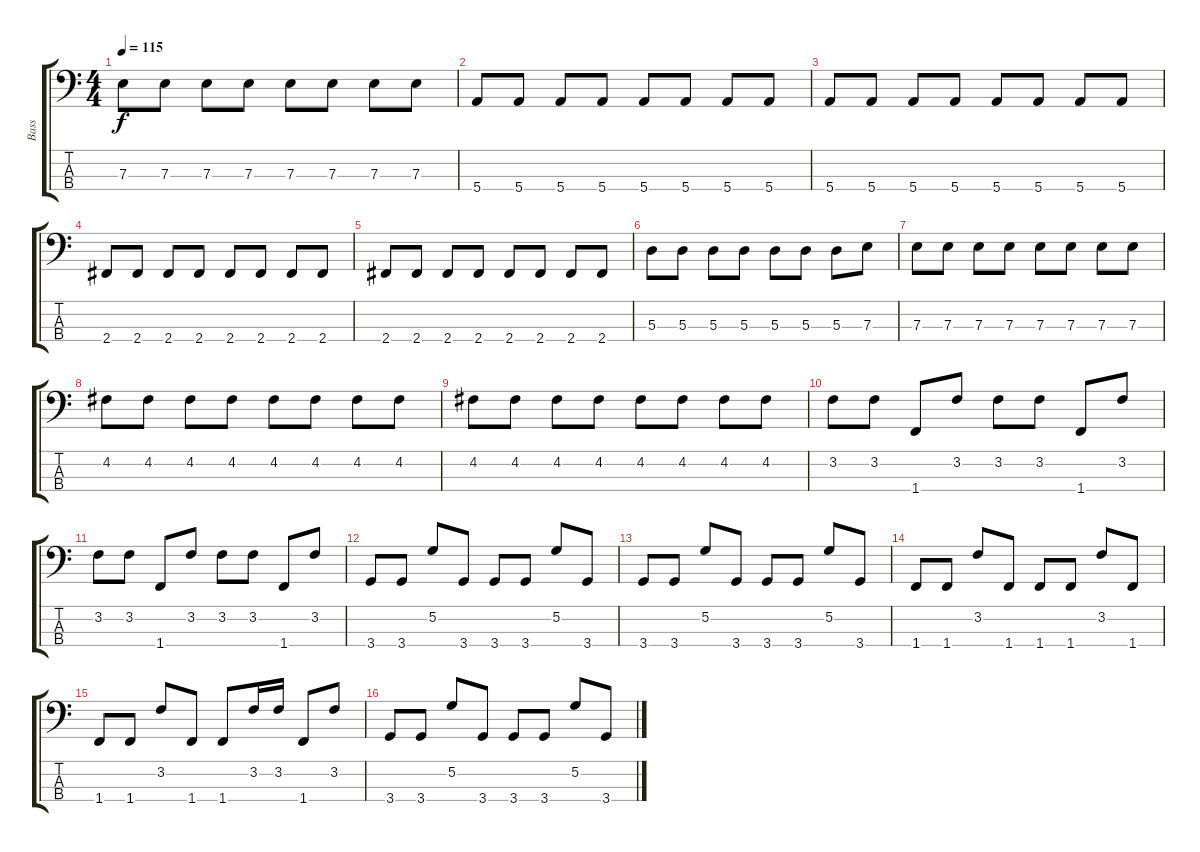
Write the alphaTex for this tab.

\track ("Bass" "Bass") {instrument fretlessbass}
\staff {score tabs}
\tuning (G2 D2 A1 E1) {hide}
\ts (4 4)
\tempo 115
\clef f4
\ks c
7.3.8{dy f} 7.3.8 7.3.8 7.3.8 7.3.8 7.3.8 7.3.8 7.3.8 |
5.4.8 5.4.8 5.4.8 5.4.8 5.4.8 5.4.8 5.4.8 5.4.8 |
5.4.8 5.4.8 5.4.8 5.4.8 5.4.8 5.4.8 5.4.8 5.4.8 |
2.4.8 2.4.8 2.4.8 2.4.8 2.4.8 2.4.8 2.4.8 2.4.8 |
2.4.8 2.4.8 2.4.8 2.4.8 2.4.8 2.4.8 2.4.8 2.4.8 |
5.3.8 5.3.8 5.3.8 5.3.8 5.3.8 5.3.8 5.3.8 7.3.8 |
7.3.8 7.3.8 7.3.8 7.3.8 7.3.8 7.3.8 7.3.8 7.3.8 |
4.2.8 4.2.8 4.2.8 4.2.8 4.2.8 4.2.8 4.2.8 4.2.8 |
4.2.8 4.2.8 4.2.8 4.2.8 4.2.8 4.2.8 4.2.8 4.2.8 |
3.2.8 3.2.8 1.4.8 3.2.8 3.2.8 3.2.8 1.4.8 3.2.8 |
3.2.8 3.2.8 1.4.8 3.2.8 3.2.8 3.2.8 1.4.8 3.2.8 |
3.4.8 3.4.8 5.2.8 3.4.8 3.4.8 3.4.8 5.2.8 3.4.8 |
3.4.8 3.4.8 5.2.8 3.4.8 3.4.8 3.4.8 5.2.8 3.4.8 |
1.4.8 1.4.8 3.2.8 1.4.8 1.4.8 1.4.8 3.2.8 1.4.8 |
1.4.8 1.4.8 3.2.8 1.4.8 1.4.8 3.2.16 3.2.16 1.4.8 3.2.8 |
3.4.8 3.4.8 5.2.8 3.4.8 3.4.8 3.4.8 5.2.8 3.4.8
